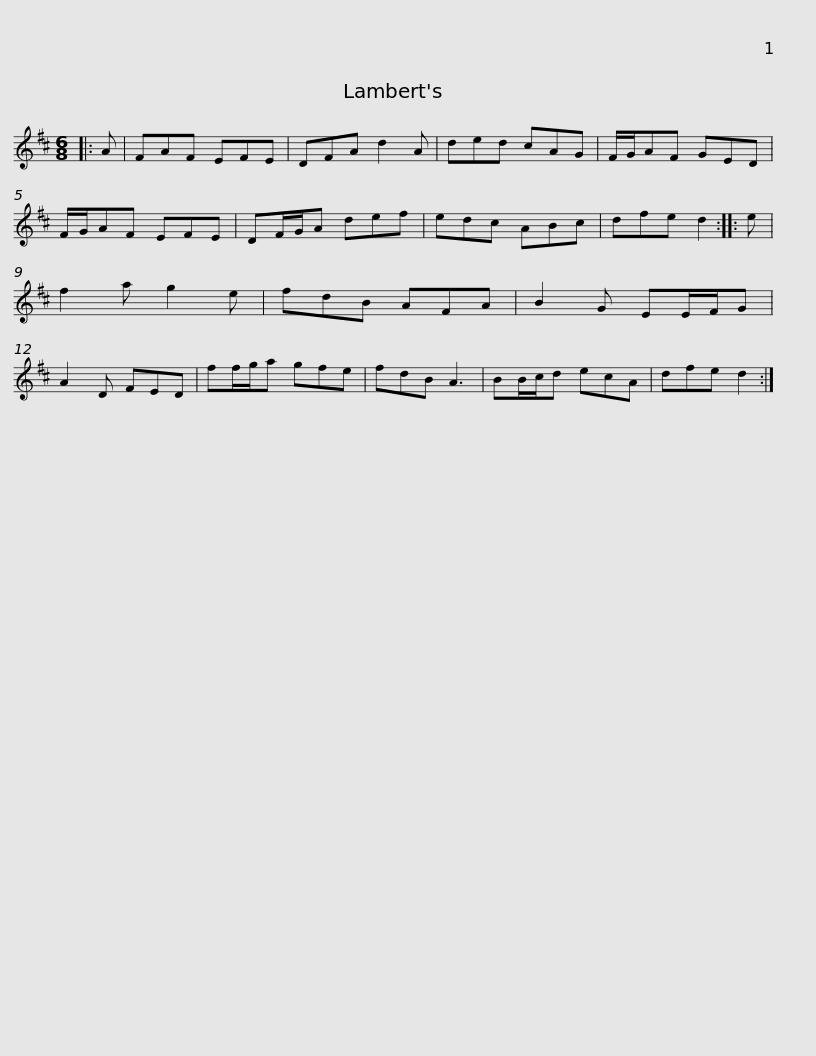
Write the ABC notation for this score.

X:1
L:1/8
M:6/8
I:linebreak $
K:D
V:1 treble
V:1
|: A | FAF EFE | DFA d2 A | ded cAG | F/G/AF GED | %5
 F/G/AF EFE | DF/G/A def |$ edc ABc | dfe d2 :: e | %10
 f2 a g2 e | fdB AFA | B2 G EE/F/G | A2 D FED | ff/g/a gfe |$ %15
 fdB A3 | BB/c/d ecA | dfe d2 :| %18
